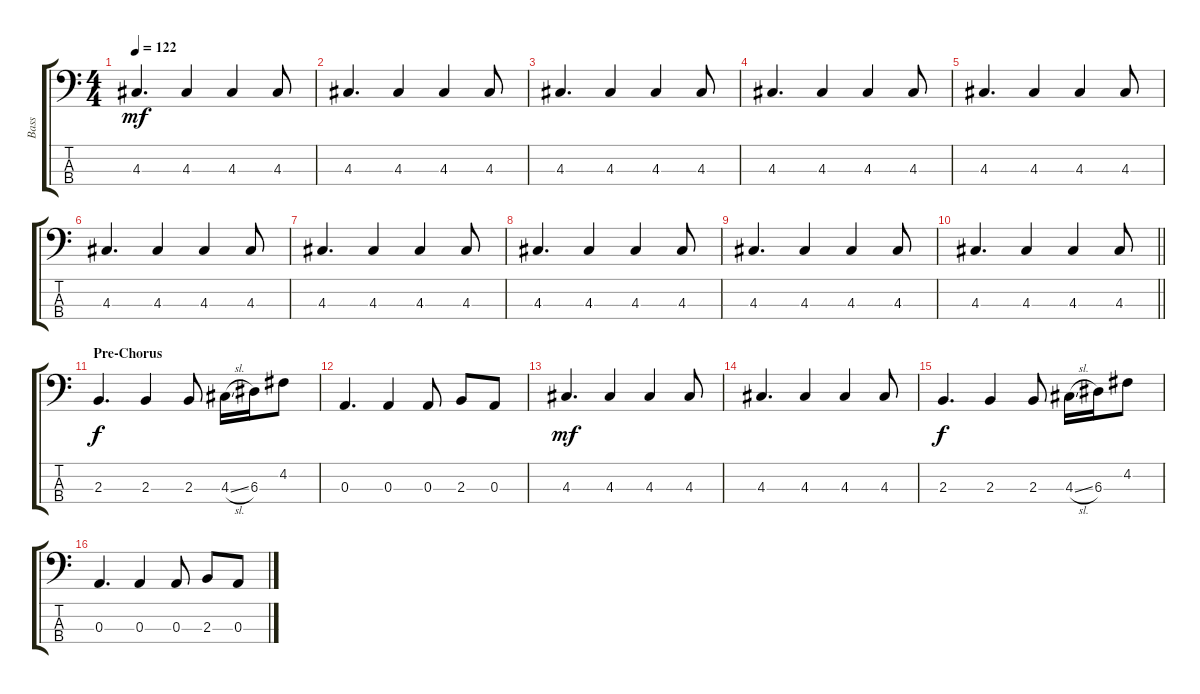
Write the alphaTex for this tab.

\track ("Bass" "Bass") {instrument electricbasspick}
\staff {score tabs}
\tuning (G2 D2 A1 E1) {hide}
\ts (4 4)
\tempo 122
\clef f4
\ks c
4.3.4{d dy mf} 4.3.4 4.3.4 4.3.8 |
4.3.4{d} 4.3.4 4.3.4 4.3.8 |
4.3.4{d} 4.3.4 4.3.4 4.3.8 |
4.3.4{d} 4.3.4 4.3.4 4.3.8 |
4.3.4{d} 4.3.4 4.3.4 4.3.8 |
4.3.4{d} 4.3.4 4.3.4 4.3.8 |
4.3.4{d} 4.3.4 4.3.4 4.3.8 |
4.3.4{d} 4.3.4 4.3.4 4.3.8 |
4.3.4{d} 4.3.4 4.3.4 4.3.8 |
\barLineRight lightlight
4.3.4{d} 4.3.4 4.3.4 4.3.8 |
\section ("" "Pre-Chorus")
2.3.4{d dy f} 2.3.4 2.3.8 4.3{sl}.16 6.3.16 4.2.8 |
0.3.4{d} 0.3.4 0.3.8 2.3.8 0.3.8 |
4.3.4{d dy mf} 4.3.4 4.3.4 4.3.8 |
4.3.4{d} 4.3.4 4.3.4 4.3.8 |
2.3.4{d dy f} 2.3.4 2.3.8 4.3{sl}.16 6.3.16 4.2.8 |
0.3.4{d} 0.3.4 0.3.8 2.3.8 0.3.8
